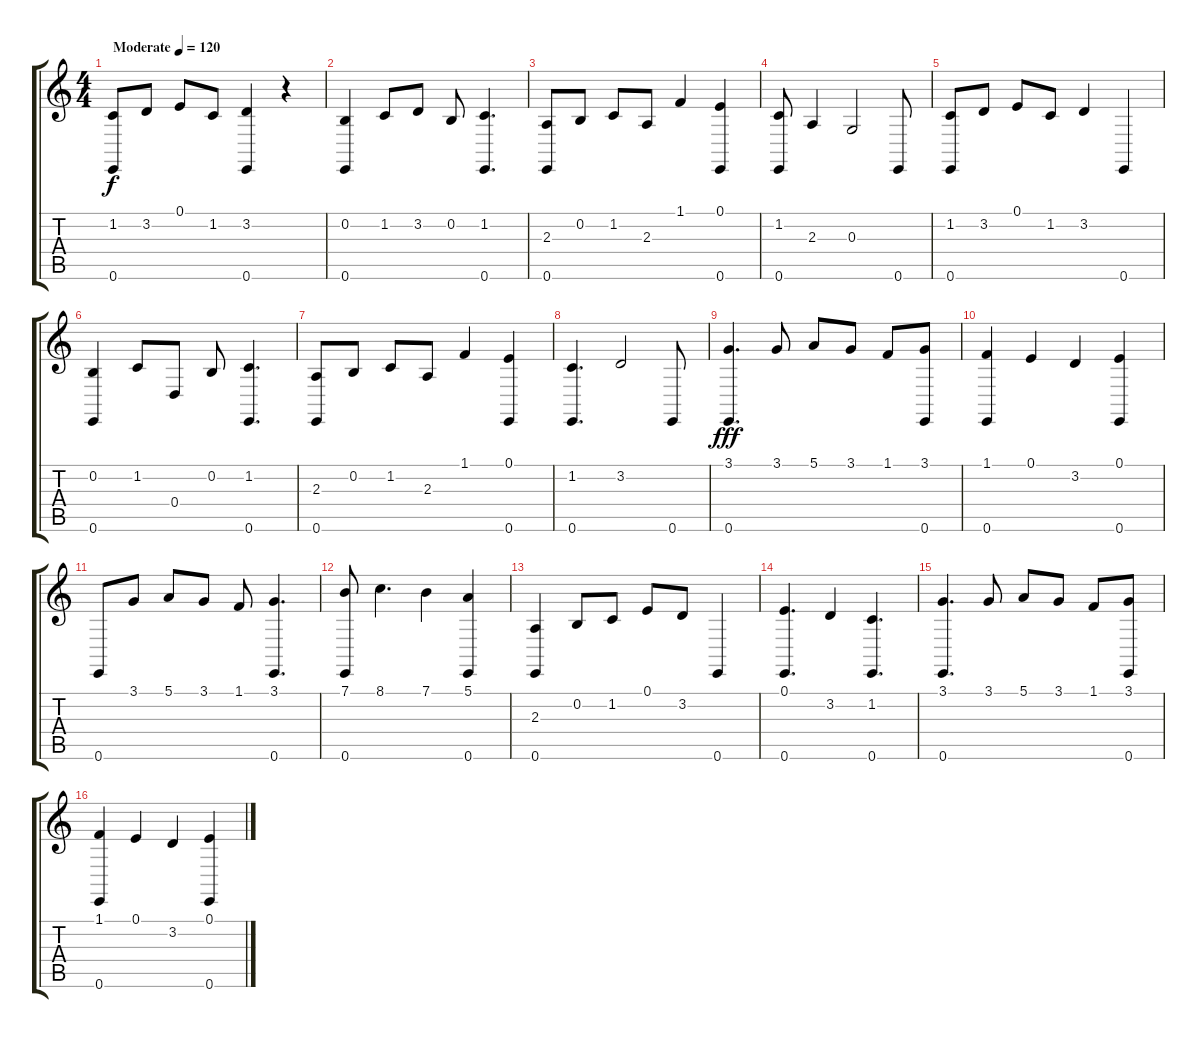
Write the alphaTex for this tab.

\track "" {instrument panflute}
\staff {score tabs}
\tuning (E4 B3 G3 D3 A2 E2) {hide}
\ts (4 4)
\tempo (120 "Moderate")
\clef g2
\ks c
(1.2 0.6).8{dy f instrument panflute} 3.2.8 0.1.8 1.2.8 (3.2 0.6).4 r.4 |
(0.2 0.6).4 1.2.8 3.2.8 0.2.8 (1.2 0.6).4{d} |
(2.3 0.6).8 0.2.8 1.2.8 2.3.8 1.1.4 (0.1 0.6).4 |
(1.2 0.6).8 2.3.4 0.3.2 0.6.8 |
(1.2 0.6).8 3.2.8 0.1.8 1.2.8 3.2.4 0.6.4 |
(0.2 0.6).4 1.2.8 0.4.8 0.2.8 (1.2 0.6).4{d} |
(2.3 0.6).8 0.2.8 1.2.8 2.3.8 1.1.4 (0.1 0.6).4 |
(1.2 0.6).4{d} 3.2.2 0.6.8 |
(3.1 0.6).4{d dy fff} 3.1.8 5.1.8 3.1.8 1.1.8 (3.1 0.6).8 |
(1.1 0.6).4 0.1.4 3.2.4 (0.1 0.6).4 |
0.6.8 3.1.8 5.1.8 3.1.8 1.1.8 (3.1 0.6).4{d} |
(7.1 0.6).8 8.1.4{d} 7.1.4 (5.1 0.6).4 |
(2.3 0.6).4 0.2.8 1.2.8 0.1.8 3.2.8 0.6.4 |
(0.1 0.6).4{d} 3.2.4 (1.2 0.6).4{d} |
(3.1 0.6).4{d} 3.1.8 5.1.8 3.1.8 1.1.8 (3.1 0.6).8 |
(1.1 0.6).4 0.1.4 3.2.4 (0.1 0.6).4
